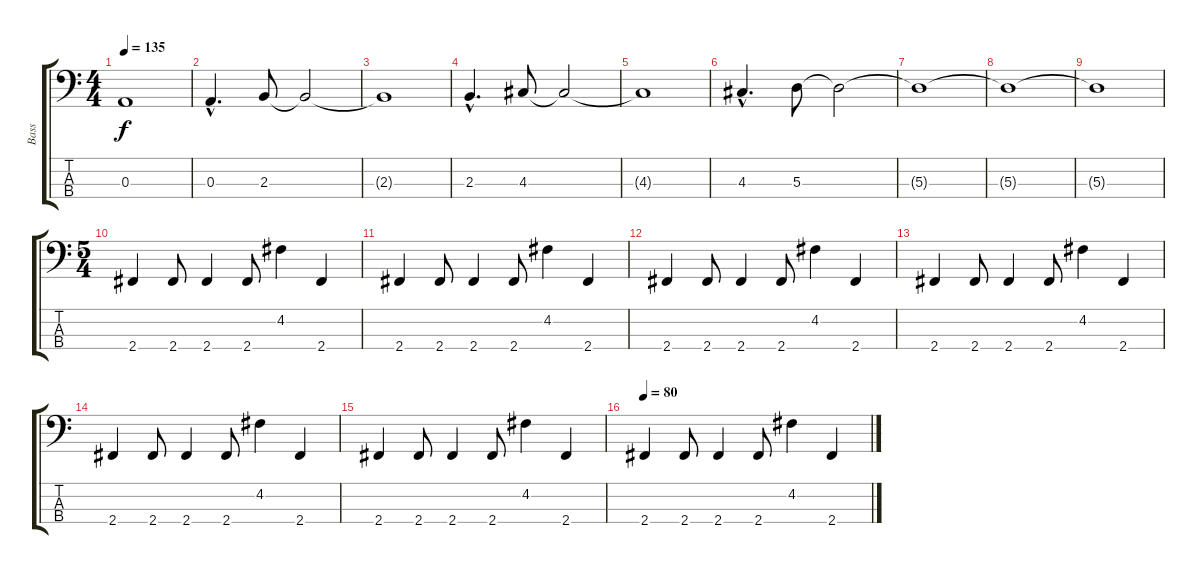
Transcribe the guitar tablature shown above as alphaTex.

\track ("Bass" "Bass") {instrument electricbassfinger}
\staff {score tabs}
\tuning (G2 D2 A1 E1) {hide}
\ts (4 4)
\tempo 135
\clef f4
\ks c
0.3{t}.1{dy f} |
0.3{hac}.4{d} 2.3.8 2.3{t}.2 |
2.3{t}.1 |
2.3{hac}.4{d} 4.3.8 4.3{t}.2 |
4.3{t}.1 |
4.3{hac}.4{d} 5.3.8 5.3{t}.2 |
5.3{t}.1 |
5.3{t}.1 |
5.3{t}.1 |
\ts (5 4)
2.4.4 2.4.8 2.4.4 2.4.8 4.2.4 2.4.4 |
2.4.4 2.4.8 2.4.4 2.4.8 4.2.4 2.4.4 |
2.4.4 2.4.8 2.4.4 2.4.8 4.2.4 2.4.4 |
2.4.4 2.4.8 2.4.4 2.4.8 4.2.4 2.4.4 |
2.4.4 2.4.8 2.4.4 2.4.8 4.2.4 2.4.4 |
2.4.4 2.4.8 2.4.4 2.4.8 4.2.4 2.4.4 |
\tempo 80
2.4.4 2.4.8 2.4.4 2.4.8 4.2.4 2.4.4
